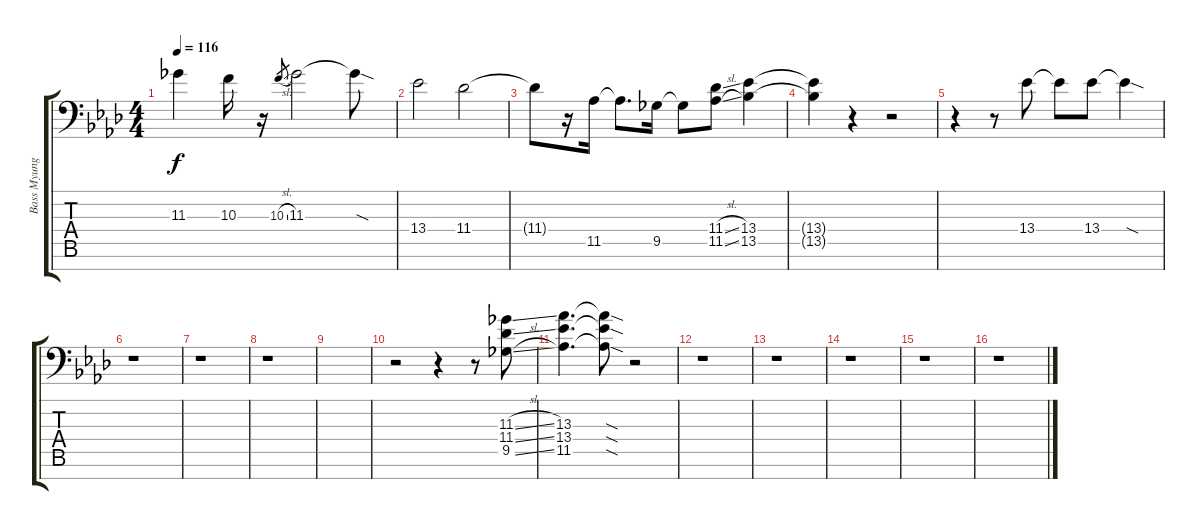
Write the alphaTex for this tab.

\track ("Bass Myung" "Bass Myung") {instrument electricbassfinger}
\staff {score tabs}
\tuning (E3 B2 G2 D2 A1 E1 B0) {hide}
\ts (4 4)
\tempo 116
\clef f4
\ks ab
11.3{t}.4{dy f} 10.3.16 r.16 10.3{sl}.8{gr} 11.3.2 11.3{sod t}.8 |
13.4.2 11.4.2 |
11.4{t}.8 r.16 11.5.16 11.5{t}.8{d} 9.5.16 9.5{t}.8 (11.4{sl} 11.5{sl}).8 (13.4 13.5).4 |
(13.4{t} 13.5{t}).4 r.4 r.2 |
r.4 r.8 13.4.8 13.4{t}.8 13.4.8 13.4{sod t}.4 |
r.1 |
r.1 |
r.1 |
|
r.2 r.4 r.8 (11.3{sl} 11.4{sl} 9.5{sl}).8 |
(13.3 13.4 11.5).4{d} (13.3{sod t} 13.4{sod t} 11.5{sod t}).8 r.2 |
r.1 |
r.1 |
r.1 |
r.1 |
r.1
